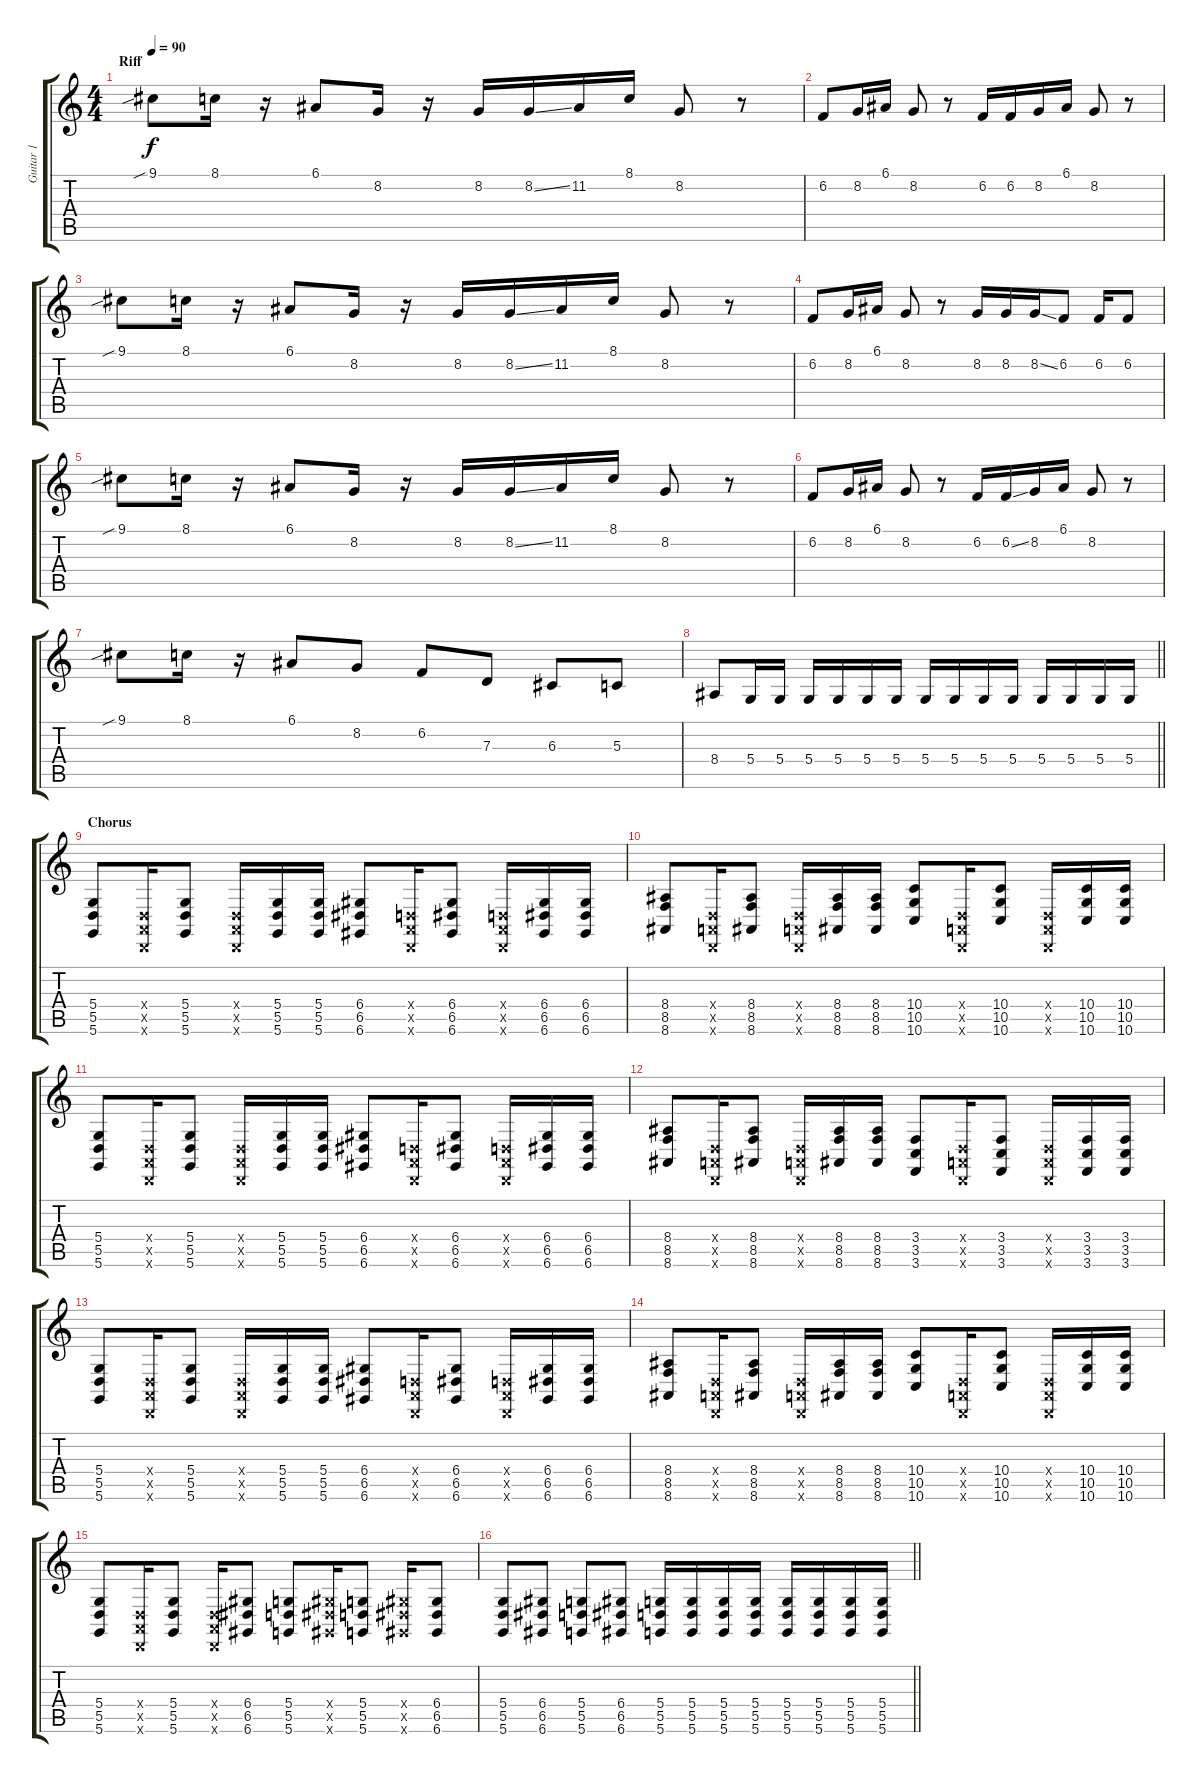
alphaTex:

\track ("Guitar 1" "Guitar 1") {instrument lead2sawtooth}
\staff {score tabs}
\tuning (E4 B3 G3 D3 A2 D2) {hide}
\ts (4 4)
\section ("" "Riff")
\tempo 90
\clef g2
\ks c
9.1{sib}.8{dy f} 8.1.16 r.16 6.1.8 8.2.16 r.16 8.2.16 8.2{ss}.16 11.2.16 8.1.16 8.2.8 r.8 |
6.2.8 8.2.16 6.1.16 8.2.8 r.8 6.2.16 6.2.16 8.2.16 6.1.16 8.2.8 r.8 |
9.1{sib}.8 8.1.16 r.16 6.1.8 8.2.16 r.16 8.2.16 8.2{ss}.16 11.2.16 8.1.16 8.2.8 r.8 |
6.2.8 8.2.16 6.1.16 8.2.8 r.8 8.2.16 8.2.16 8.2{ss}.16 6.2.8 6.2.16 6.2.8 |
9.1{sib}.8 8.1.16 r.16 6.1.8 8.2.16 r.16 8.2.16 8.2{ss}.16 11.2.16 8.1.16 8.2.8 r.8 |
6.2.8 8.2.16 6.1.16 8.2.8 r.8 6.2.16 6.2{ss}.16 8.2.16 6.1.16 8.2.8 r.8 |
9.1{sib}.8 8.1.16 r.16 6.1.8 8.2.8 6.2.8 7.3.8 6.3.8 5.3.8 |
\barLineRight lightlight
8.4.8 5.4.16 5.4.16 5.4.16 5.4.16 5.4.16 5.4.16 5.4.16 5.4.16 5.4.16 5.4.16 5.4.16 5.4.16 5.4.16 5.4.16 |
\section ("" "Chorus")
(5.4 5.5 5.6).8 (0.4{x} 0.5{x} 0.6{x}).16 (5.4 5.5 5.6).8 (0.4{x} 0.5{x} 0.6{x}).16 (5.4 5.5 5.6).16 (5.4 5.5 5.6).16 (6.4 6.5 6.6).8 (0.4{x} 0.5{x} 0.6{x}).16 (6.4 6.5 6.6).8 (0.4{x} 0.5{x} 0.6{x}).16 (6.4 6.5 6.6).16 (6.4 6.5 6.6).16 |
(8.4 8.5 8.6).8 (0.4{x} 0.5{x} 0.6{x}).16 (8.4 8.5 8.6).8 (0.4{x} 0.5{x} 0.6{x}).16 (8.4 8.5 8.6).16 (8.4 8.5 8.6).16 (10.4 10.5 10.6).8 (0.4{x} 0.5{x} 0.6{x}).16 (10.4 10.5 10.6).8 (0.4{x} 0.5{x} 0.6{x}).16 (10.4 10.5 10.6).16 (10.4 10.5 10.6).16 |
(5.4 5.5 5.6).8 (0.4{x} 0.5{x} 0.6{x}).16 (5.4 5.5 5.6).8 (0.4{x} 0.5{x} 0.6{x}).16 (5.4 5.5 5.6).16 (5.4 5.5 5.6).16 (6.4 6.5 6.6).8 (0.4{x} 0.5{x} 0.6{x}).16 (6.4 6.5 6.6).8 (0.4{x} 0.5{x} 0.6{x}).16 (6.4 6.5 6.6).16 (6.4 6.5 6.6).16 |
(8.4 8.5 8.6).8 (0.4{x} 0.5{x} 0.6{x}).16 (8.4 8.5 8.6).8 (0.4{x} 0.5{x} 0.6{x}).16 (8.4 8.5 8.6).16 (8.4 8.5 8.6).16 (3.4 3.5 3.6).8 (0.4{x} 0.5{x} 0.6{x}).16 (3.4 3.5 3.6).8 (0.4{x} 0.5{x} 0.6{x}).16 (3.4 3.5 3.6).16 (3.4 3.5 3.6).16 |
(5.4 5.5 5.6).8 (0.4{x} 0.5{x} 0.6{x}).16 (5.4 5.5 5.6).8 (0.4{x} 0.5{x} 0.6{x}).16 (5.4 5.5 5.6).16 (5.4 5.5 5.6).16 (6.4 6.5 6.6).8 (0.4{x} 0.5{x} 0.6{x}).16 (6.4 6.5 6.6).8 (0.4{x} 0.5{x} 0.6{x}).16 (6.4 6.5 6.6).16 (6.4 6.5 6.6).16 |
(8.4 8.5 8.6).8 (0.4{x} 0.5{x} 0.6{x}).16 (8.4 8.5 8.6).8 (0.4{x} 0.5{x} 0.6{x}).16 (8.4 8.5 8.6).16 (8.4 8.5 8.6).16 (10.4 10.5 10.6).8 (0.4{x} 0.5{x} 0.6{x}).16 (10.4 10.5 10.6).8 (0.4{x} 0.5{x} 0.6{x}).16 (10.4 10.5 10.6).16 (10.4 10.5 10.6).16 |
(5.4 5.5 5.6).8 (0.4{x} 0.5{x} 0.6{x}).16 (5.4 5.5 5.6).8 (0.4{x} 0.5{x} 0.6{x}).16 (6.4 6.5 6.6).8 (5.4 5.5 5.6).8 (6.4{x} 6.5{x} 6.6{x}).16 (5.4 5.5 5.6).8 (6.4{x} 6.5{x} 6.6{x}).16 (6.4 6.5 6.6).8 |
\barLineRight lightlight
(5.4 5.5 5.6).8 (6.4 6.5 6.6).8 (5.4 5.5 5.6).8 (6.4 6.5 6.6).8 (5.4 5.5 5.6).16 (5.4 5.5 5.6).16 (5.4 5.5 5.6).16 (5.4 5.5 5.6).16 (5.4 5.5 5.6).16 (5.4 5.5 5.6).16 (5.4 5.5 5.6).16 (5.4 5.5 5.6).16
